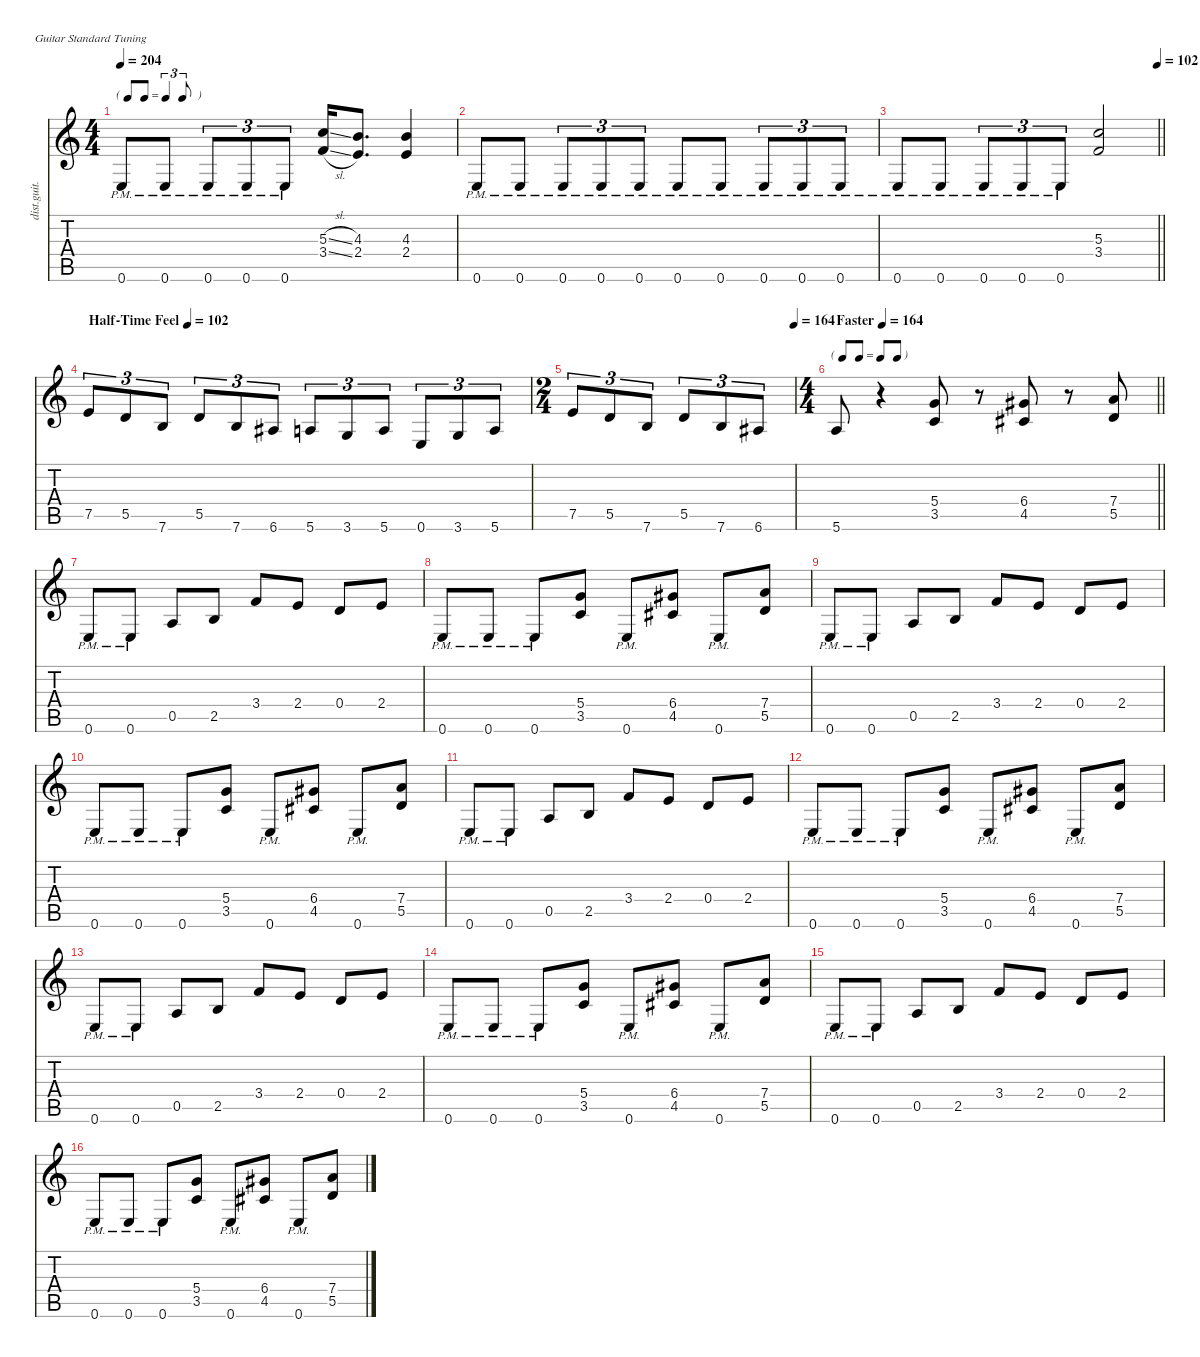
\defaultSystemsLayout 4
\hideDynamics
\bracketExtendMode nobrackets
\otherSystemsTrackNameOrientation horizontal
\track ("James Hetfield" "dist.guit.") {defaultSystemsLayout 8 mute instrument distortionguitar}
\staff {score tabs}
\tuning (E4 B3 G3 D3 A2 E2)
\ts (4 4)
\tf triplet8th
\tempo 204
\clef g2
\ks aminor
0.6{pm}.8{dy f beam Up} 0.6{pm}.8{beam Up} 0.6{pm}.8{tu (3 2) beam Up} 0.6{pm}.8{tu (3 2) beam Up} 0.6{pm}.8{tu (3 2) beam Up} (5.3{sl} 3.4{sl}).16{beam Up} (4.3 2.4).8{d beam Up} (4.3 2.4).4{beam Up} |
0.6{pm}.8{beam Up} 0.6{pm}.8{beam Up} 0.6{pm}.8{tu (3 2) beam Up} 0.6{pm}.8{tu (3 2) beam Up} 0.6{pm}.8{tu (3 2) beam Up} 0.6{pm}.8{beam Up} 0.6{pm}.8{beam Up} 0.6{pm}.8{tu (3 2) beam Up} 0.6{pm}.8{tu (3 2) beam Up} 0.6{pm}.8{tu (3 2) beam Up} |
\tempo (102 1)
\barLineRight lightlight
0.6{pm}.8{beam Up} 0.6{pm}.8{beam Up} 0.6{pm}.8{tu (3 2) beam Up} 0.6{pm}.8{tu (3 2) beam Up} 0.6{pm}.8{tu (3 2) beam Up} (5.3 3.4).2{beam Up} |
\tempo (102 "Half-Time Feel")
7.5.8{tu (3 2) beam Up} 5.5.8{tu (3 2) beam Up} 7.6.8{tu (3 2) beam Up} 5.5.8{tu (3 2) beam Up} 7.6.8{tu (3 2) beam Up} 6.6{acc #}.8{tu (3 2) beam Up} 5.6.8{tu (3 2) beam Up} 3.6.8{tu (3 2) beam Up} 5.6.8{tu (3 2) beam Up} 0.6.8{tu (3 2) beam Up} 3.6.8{tu (3 2) beam Up} 5.6.8{tu (3 2) beam Up} |
\ts (2 4)
\beaming (8 2 2)
\tempo (164 1)
7.5.8{tu (3 2) beam Up} 5.5.8{tu (3 2) beam Up} 7.6.8{tu (3 2) beam Up} 5.5.8{tu (3 2) beam Up} 7.6.8{tu (3 2) beam Up} 6.6{acc #}.8{tu (3 2) beam Up} |
\ts (4 4)
\beaming (8 2 2 2 2)
\tf none
\tempo (164 "Faster")
\barLineRight lightlight
5.6.8{beam Up} r.4{beam Up} (5.4 3.5).8{beam Up} r.8{beam Up} (6.4{acc #} 4.5{acc #}).8{beam Up} r.8{beam Up} (7.4 5.5).8{beam Up} |
0.6{pm}.8{beam Up} 0.6{pm}.8{beam Up} 0.5.8{beam Up} 2.5.8{beam Up} 3.4.8{beam Up} 2.4.8{beam Up} 0.4.8{beam Up} 2.4.8{beam Up} |
0.6{pm}.8{beam Up} 0.6{pm}.8{beam Up} 0.6{pm}.8{beam Up} (5.4 3.5).8{beam Up} 0.6{pm}.8{beam Up} (6.4{acc #} 4.5{acc #}).8{beam Up} 0.6{pm}.8{beam Up} (7.4 5.5).8{beam Up} |
0.6{pm}.8{beam Up} 0.6{pm}.8{beam Up} 0.5.8{beam Up} 2.5.8{beam Up} 3.4.8{beam Up} 2.4.8{beam Up} 0.4.8{beam Up} 2.4.8{beam Up} |
0.6{pm}.8{beam Up} 0.6{pm}.8{beam Up} 0.6{pm}.8{beam Up} (5.4 3.5).8{beam Up} 0.6{pm}.8{beam Up} (6.4{acc #} 4.5{acc #}).8{beam Up} 0.6{pm}.8{beam Up} (7.4 5.5).8{beam Up} |
0.6{pm}.8{beam Up} 0.6{pm}.8{beam Up} 0.5.8{beam Up} 2.5.8{beam Up} 3.4.8{beam Up} 2.4.8{beam Up} 0.4.8{beam Up} 2.4.8{beam Up} |
0.6{pm}.8{beam Up} 0.6{pm}.8{beam Up} 0.6{pm}.8{beam Up} (5.4 3.5).8{beam Up} 0.6{pm}.8{beam Up} (6.4{acc #} 4.5{acc #}).8{beam Up} 0.6{pm}.8{beam Up} (7.4 5.5).8{beam Up} |
0.6{pm}.8{beam Up} 0.6{pm}.8{beam Up} 0.5.8{beam Up} 2.5.8{beam Up} 3.4.8{beam Up} 2.4.8{beam Up} 0.4.8{beam Up} 2.4.8{beam Up} |
0.6{pm}.8{beam Up} 0.6{pm}.8{beam Up} 0.6{pm}.8{beam Up} (5.4 3.5).8{beam Up} 0.6{pm}.8{beam Up} (6.4{acc #} 4.5{acc #}).8{beam Up} 0.6{pm}.8{beam Up} (7.4 5.5).8{beam Up} |
0.6{pm}.8{beam Up} 0.6{pm}.8{beam Up} 0.5.8{beam Up} 2.5.8{beam Up} 3.4.8{beam Up} 2.4.8{beam Up} 0.4.8{beam Up} 2.4.8{beam Up} |
0.6{pm}.8{beam Up} 0.6{pm}.8{beam Up} 0.6{pm}.8{beam Up} (5.4 3.5).8{beam Up} 0.6{pm}.8{beam Up} (6.4{acc #} 4.5{acc #}).8{beam Up} 0.6{pm}.8{beam Up} (7.4 5.5).8{beam Up}
